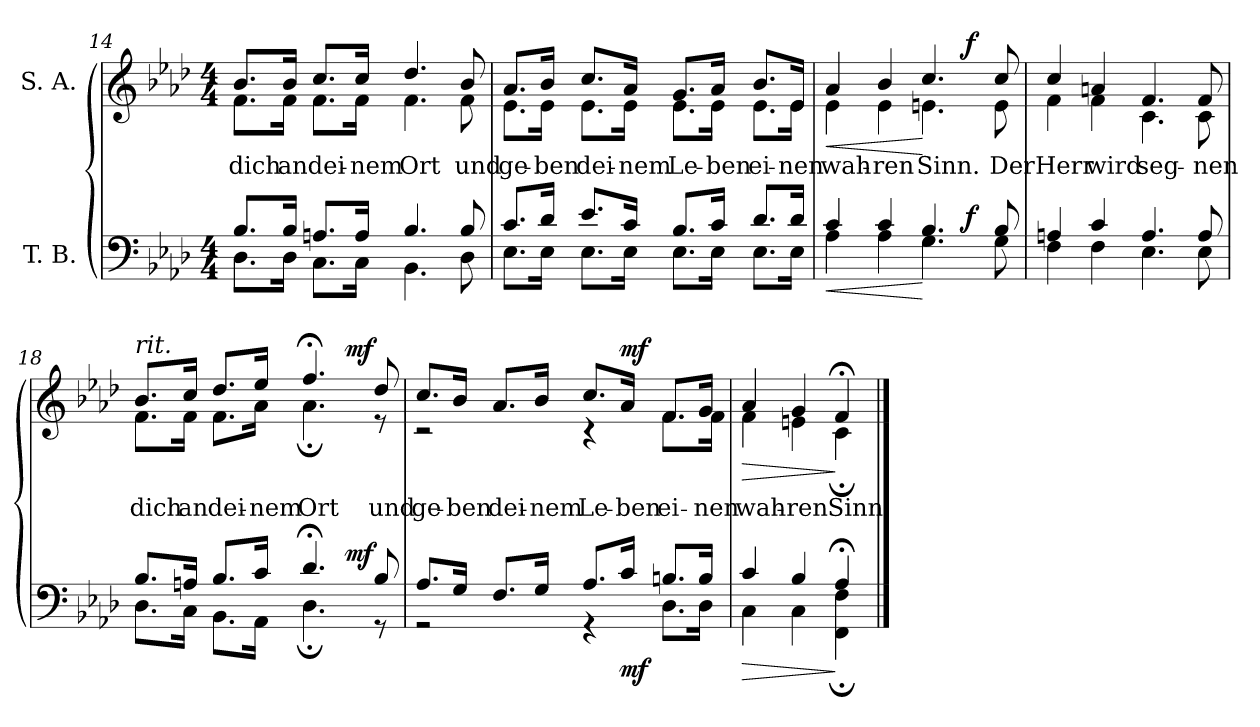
**kern	**dynam	**kern	**text	**dynam
*part2	*part2	*part1	*part1	*part1
*staff2	*staff2	*staff1	*staff1	*staff1
*I"T. B.	*	*I"S. A.	*	*
*clefF4	*	*clefG2	*	*
*k[b-e-a-d-]	*	*k[b-e-a-d-]	*	*
*A-:	*	*A-:	*	*
*M4/4	*	*M4/4	*	*
=14	=14	=14	=14	=14
*^	*	*	*	*
!	!	!	!	!LO:LY:b	!
*	*	*	*^	*	*
8.B-/L	8.D-\L	.	8.b-/L	8.f\L	dich	.
!	!	!	!	!	!LO:LY:b	!
16B-/Jk	16D-\Jk	.	16b-/Jk	16f\Jk	an	.
!	!	!	!	!	!LO:LY:b	!
8.An/L	8.C\L	.	8.cc/L	8.f\L	dei-	.
!	!	!	!	!	!LO:LY:b	!
16A/Jk	16C\Jk	.	16cc/Jk	16f\Jk	-nem	.
!	!	!	!	!	!LO:LY:b	!
4.B-/	4.BB-\	.	4.dd-/	4.f\	Ort	.
!	!	!	!	!	!LO:LY:b	!
8B-/	8D-\	.	8b-/	8f\	und	.
!!LO:LB:g=z	!!
=15	=15	=15	=15	=15	=15	=15
!	!	!	!	!	!LO:LY:b	!
8.c/L	8.E-\L	.	8.a-/L	8.e-\L	ge-	.
!	!	!	!	!	!LO:LY:b	!
16d-/Jk	16E-\Jk	.	16b-/Jk	16e-\Jk	-ben	.
!	!	!	!	!	!LO:LY:b	!
8.e-/L	8.E-\L	.	8.cc/L	8.e-\L	dei-	.
!	!	!	!	!	!LO:LY:b	!
16c/Jk	16E-\Jk	.	16a-/Jk	16e-\Jk	-nem	.
!	!	!	!	!	!LO:LY:b	!
8.B-/L	8.E-\L	.	8.g/L	8.e-\L	Le-	.
!	!	!	!	!	!LO:LY:b	!
16c/Jk	16E-\Jk	.	16a-/Jk	16e-\Jk	-ben	.
!	!	!	!	!	!LO:LY:b	!
8.d-/L	8.E-\L	.	8.b-/L	8.e-\L	ei-	.
!	!	!	!	!	!LO:LY:b	!
16d-/Jk	16E-\Jk	.	16e-/Jk	16e-\Jk	-nen	.
=16	=16	=16	=16	=16	=16	=16
!	!	!LO:HP:b	!	!	!	!
*	*	*	*v	*v	*	*
*	*	*	*^	*	*
!	!	!	!	!	!LO:LY:b	!LO:HP:b
*	*^	*	*	*^	*	*
4c/	4A-\	2.ryy	<	4a-/	4e-\	2.ryy	wah-	<
!	!	!	!	!	!	!	!LO:LY:b	!
4c/	4A-\	.	.	4b-/	4e-\	.	-ren	.
!	!	!	!	!	!	!	!LO:LY:b	!
4.B-/	4.G\	.	[	4.cc/	4.en\	.	Sinn.	[
!	!	!	!LO:DY:a	!	!	!	!	!LO:DY:a
.	.	4ryy	f	.	.	4ryy	.	f
!	!	!	!	!	!	!	!LO:LY:b	!
8B-/	8G\	.	.	8cc/	8e\	.	Der	.
*	*v	*v	*	*	*	*	*	*
*	*	*	*v	*v	*v	*	*
=17	=17	=17	=17	=17	=17
*	*^	*	*^	*	*
*	*	*	*	*	*^	*	*
!	!	!	!	!	!	!	!LO:LY:b	!
*	*v	*v	*	*	*	*	*	*
*	*	*	*	*v	*v	*	*
4An/	4F\	.	4cc/	4f\	Herr	.
!	!	!	!	!	!LO:LY:b	!
4c/	4F\	.	4an/	4f\	wird	.
!	!	!	!	!	!LO:LY:b	!
4.A/	4.E-\	.	4.f/	4.c\	seg-	.
!	!	!	!	!	!LO:LY:b	!
8A/	8E-\	.	8f/	8c\	-nen	.
*	*	*	*v	*v	*	*
!!LO:LB:g=z
=18	=18	=18	=18	=18	=18
*	*	*	*^	*	*
!	!	!	!LO:TX:a:i:t=rit.	!	!	!
!	!	!	!	!	!LO:LY:b	!
*	*^	*	*	*^	*	*
8.B-/L	8.D-\L	2.ryy	.	8.b-/L	8.f\L	2.ryy	dich	.
!	!	!	!	!	!	!	!LO:LY:b	!
16An/Jk	16C\Jk	.	.	16cc/Jk	16f\Jk	.	an	.
!	!	!	!	!	!	!	!LO:LY:b	!
8.B-/L	8.BB-\L	.	.	8.dd-/L	8.f\L	.	dei-	.
!	!	!	!	!	!	!	!LO:LY:b	!
16c/Jk	16AA-\Jk	.	.	16ee-/Jk	16a-\Jk	.	-nem	.
!	!	!	!	!	!	!	!LO:LY:b	!
4.d-;</	4.D-;\	.	.	4.ff;</	4.a-;\	.	Ort	.
!	!	!	!LO:DY:a	!	!	!	!	!LO:DY:a
.	.	4ryy	mf	.	.	4ryy	.	mf
!	!	!	!	!	!	!	!LO:LY:b	!
8B-/	8rGG	.	.	8dd-/	8rd	.	und	.
!	!	!	!	!	!	!LO:TX:a:i:t=a tempo	!	!
*	*v	*v	*	*	*	*	*	*
*	*	*	*v	*v	*v	*	*
=19	=19	=19	=19	=19	=19
*	*^	*	*^	*	*
*	*	*	*	*	*^	*	*
!	!	!	!	!	!	!	!LO:LY:b	!
*	*v	*v	*	*	*	*	*	*
*	*	*	*	*v	*v	*	*
8.A-/L	2rGG	.	8.cc/L	2rd	ge-	.
!	!	!	!	!	!LO:LY:b	!
16G/Jk	.	.	16b-/Jk	.	-ben	.
!	!	!	!	!	!LO:LY:b	!
8.F/L	.	.	8.a-/L	.	dei-	.
!	!	!	!	!	!LO:LY:b	!
16G/Jk	.	.	16b-/Jk	.	-nem	.
!	!	!	!	!	!LO:LY:b	!
8.A-/L	4rGG	.	8.cc/L	4rc	Le-	.
!	!	!LO:DY:b	!	!	!LO:LY:b	!LO:DY:b
16c/Jk	.	mf	16a-/Jk	.	-ben	mf
!	!	!	!	!	!LO:LY:b	!
8.Bn/L	8.D-\L	.	8.f/L	8.f\L	ei-	.
!	!	!	!	!	!LO:LY:b	!
16B/Jk	16D-\Jk	.	16g/Jk	16f\Jk	-nen	.
=20	=20	=20	=20	=20	=20	=20
!	!	!LO:HP:b	!	!	!	!
!	!	!	!	!	!LO:LY:b	!LO:HP:b
4c/	4C\	>	4a-/	4f\	wah-	>
!	!	!	!	!	!LO:LY:b	!
4B-/	4C\	.	4g/	4en\	-ren	.
!	!	!	!	!	!LO:LY:b	!
4A-;</	4FF\; 4F\;	]	4f;</	4c;\	Sinn.	]
*v	*v	*	*	*	*	*
*	*	*v	*v	*	*
==	==	==	==	==
*-	*-	*-	*-	*-
